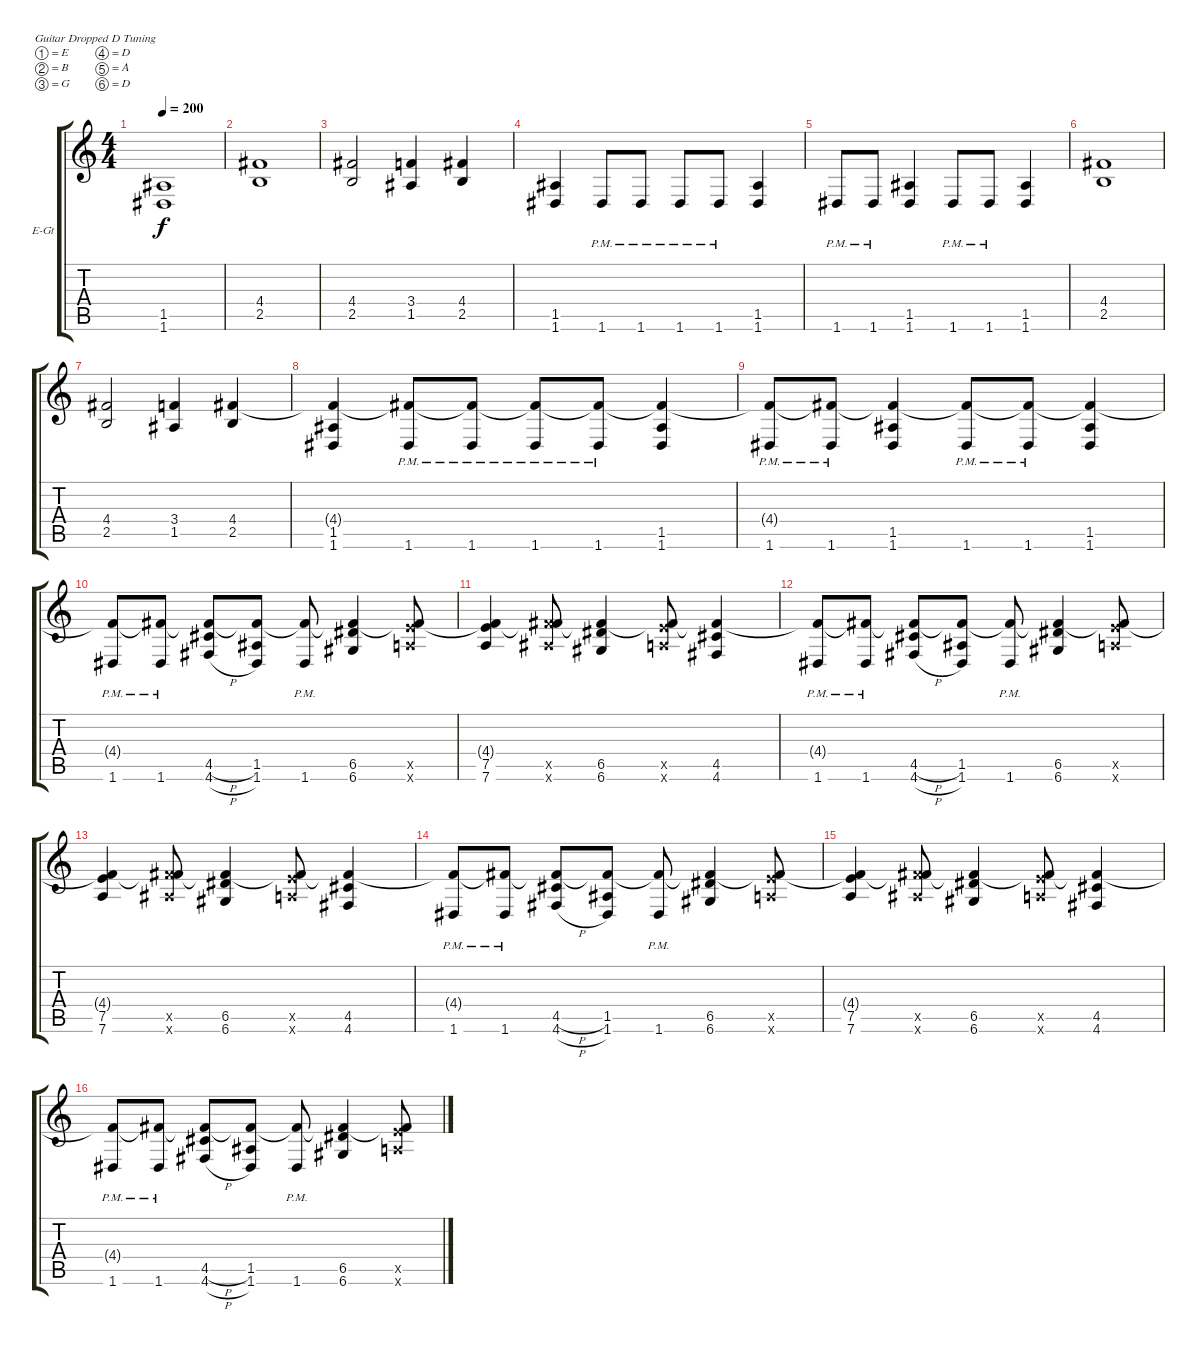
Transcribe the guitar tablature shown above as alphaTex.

\bracketExtendMode groupsimilarinstruments
\firstSystemTrackNameOrientation horizontal
\otherSystemsTrackNameOrientation horizontal
\track ("Pista 1" "E-Gt") {instrument distortionguitar}
\staff {score tabs}
\tuning (E4 B3 G3 D3 A2 D2)
\ts (4 4)
\tempo 200
\clef g2
\ks c
(1.5 1.6).1{dy f} |
(4.4 2.5).1 |
(4.4 2.5).2 (3.4 1.5).4 (4.4 2.5).4 |
(1.5 1.6).4 1.6{pm}.8 1.6{pm}.8 1.6{pm}.8 1.6{pm}.8 (1.5 1.6).4 |
1.6{pm}.8 1.6{pm}.8 (1.5 1.6).4 1.6{pm}.8 1.6{pm}.8 (1.5 1.6).4 |
(4.4 2.5).1 |
(4.4 2.5).2 (3.4 1.5).4 (4.4 2.5).4 |
(1.5 1.6 4.4{t}).4 (1.6{pm} 4.4{t}).8 (1.6{pm} 4.4{t}).8 (1.6{pm} 4.4{t}).8 (1.6{pm} 4.4{t}).8 (1.5 1.6 4.4{t}).4 |
(1.6{pm} 4.4{t}).8 (1.6{pm} 4.4{t}).8 (1.5 1.6 4.4{t}).4 (1.6{pm} 4.4{t}).8 (1.6{pm} 4.4{t}).8 (1.5 1.6 4.4{t}).4 |
(1.6{pm} 4.4{t}).8 (1.6{pm} 4.4{t}).8 (4.5{h} 4.6{h} 4.4{t}).8 (1.5 1.6 4.4{t}).8 (1.6{pm} 4.4{t}).8 (6.5 6.6 4.4{t}).4 (7.5{x} 7.6{x} 4.4{t}).8 |
(7.5 7.6 4.4{t}).4 (8.5{x} 8.6{x} 4.4{t}).8 (6.5 6.6 4.4{t}).4 (7.5{x} 7.6{x} 4.4{t}).8 (4.5 4.6 4.4{t}).4 |
(1.6{pm} 4.4{t}).8 (1.6{pm} 4.4{t}).8 (4.5{h} 4.6{h} 4.4{t}).8 (1.5 1.6 4.4{t}).8 (1.6{pm} 4.4{t}).8 (6.5 6.6 4.4{t}).4 (7.5{x} 7.6{x} 4.4{t}).8 |
(7.5 7.6 4.4{t}).4 (8.5{x} 8.6{x} 4.4{t}).8 (6.5 6.6 4.4{t}).4 (7.5{x} 7.6{x} 4.4{t}).8 (4.5 4.6 4.4{t}).4 |
(1.6{pm} 4.4{t}).8 (1.6{pm} 4.4{t}).8 (4.5{h} 4.6{h} 4.4{t}).8 (1.5 1.6 4.4{t}).8 (1.6{pm} 4.4{t}).8 (6.5 6.6 4.4{t}).4 (7.5{x} 7.6{x} 4.4{t}).8 |
(7.5 7.6 4.4{t}).4 (8.5{x} 8.6{x} 4.4{t}).8 (6.5 6.6 4.4{t}).4 (7.5{x} 7.6{x} 4.4{t}).8 (4.5 4.6 4.4{t}).4 |
(1.6{pm} 4.4{t}).8 (1.6{pm} 4.4{t}).8 (4.5{h} 4.6{h} 4.4{t}).8 (1.5 1.6 4.4{t}).8 (1.6{pm} 4.4{t}).8 (6.5 6.6 4.4{t}).4 (7.5{x} 7.6{x} 4.4{t}).8
